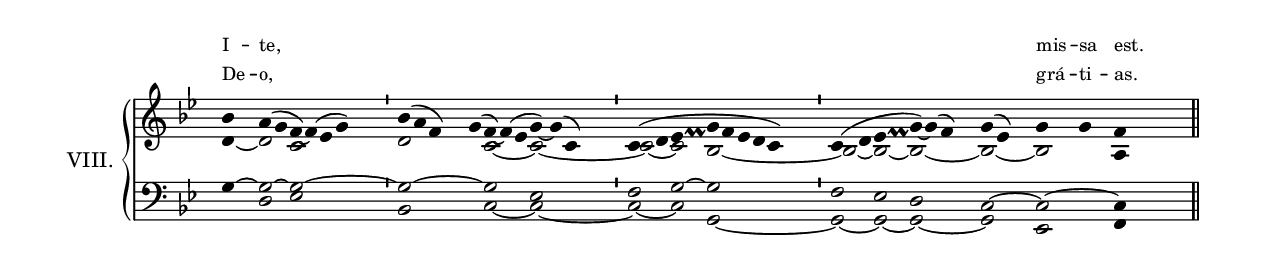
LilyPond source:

\version "2.18"
\include "gregorian.ly"
\include "noh2.ily"

%Page reference: page v.46
%(volume.page)

global = {
 \key f \mixolydian
 \cadenzaOn 
 \override Glissando #'thickness = #2.0
}

chantTextA = \lyricmode {
I -- te, _ _ _ _ _ mis -- sa est. }
chantTextB = \lyricmode {
De -- o, _ _ _ _ _ grá -- ti -- as. }

chantMusic = {
\tieDown   bes'4 a'4 ( g'4 f'4) ~ f'4 ( ees'4 g'4) \divisioMinima
 bes'4 ( a'4 f'4) g'4 ( f'4) ~ f'4 ( ees'4 g'4) ~ g'4 ( c'4) \divisioMinima
 c'4 ( d'4 ees'4 \quil f' g'4 f'4 ees'4 d'4 c'4) \divisioMinima
 c'4 ( d'4 ees'4 \quil f' g'4) ~ g'4 ( f'4) g'4 ( ees'4) g'4 g'4 f'4 \finalis

}

altoMusic = {
d'4 ~ d'2 c'2*4/2 \divisioMinima
d'2*4/2 c'2*3/2 ~ c'2*3/2 ~ \divisioMinima
c'2 ~ c'2 bes2*5/2 ~ \divisioMinima
bes2 ~ bes2 ~ bes2*3/2 ~ bes2 ~ bes2 a4 \finalis
}

tenorMusic = {
g4 ~ g2 ~ g2*4/2 ~ \divisioMinima
g2*4/2 ~ g2*3/2 ees2*3/2 \divisioMinima
f2 g2 ~ g2*5/2 \divisioMinima
f2 ees2 d2*3/2 c2 ~ c2 ~ c4 \finalis
}

bassMusic = {
r4 d2 ees2*4/2 \divisioMinima
bes,2*4/2 c2*3/2 ~ c2*3/2 ~ \divisioMinima
c2 ~ c2 g,2*5/2 ~ \divisioMinima
g,2 ~ g,2 ~ g,2*3/2 ~ g,2 ees,2 f,4 \finalis
}

voiceLines = {
\voiceLineStyle


}

\score{
  <<
    \new Lyrics = "chanta"
    \new Lyrics = "chantb"
    \new GrandStaff <<
      \set GrandStaff.autoBeaming = ##f
      \set GrandStaff.instrumentName = \markup \center-column {
        "VIII."
      }
      \new Staff = up <<
        \new Voice = "chant" {
          \voiceOne \global \chantMusic
        }
        \new Voice {
          \voiceTwo \global \altoMusic
        }
      >>

      \new Staff = down <<
        \clef bass
        \new Voice {
          \voiceOne \global \tenorMusic
        }
        \new Voice {
          \voiceTwo \global \bassMusic
        }
	\new Voice {
        \voiceThree \global \voiceLines
        }
      >>
    >>
    \context Lyrics = "chanta" {
      \lyricsto chant {
      \chantTextA
    }
    }
    \context Lyrics = "chantb" {
      \lyricsto chant {
      \chantTextB
    }
    }
  >>
  \layout{
  }
  
}
